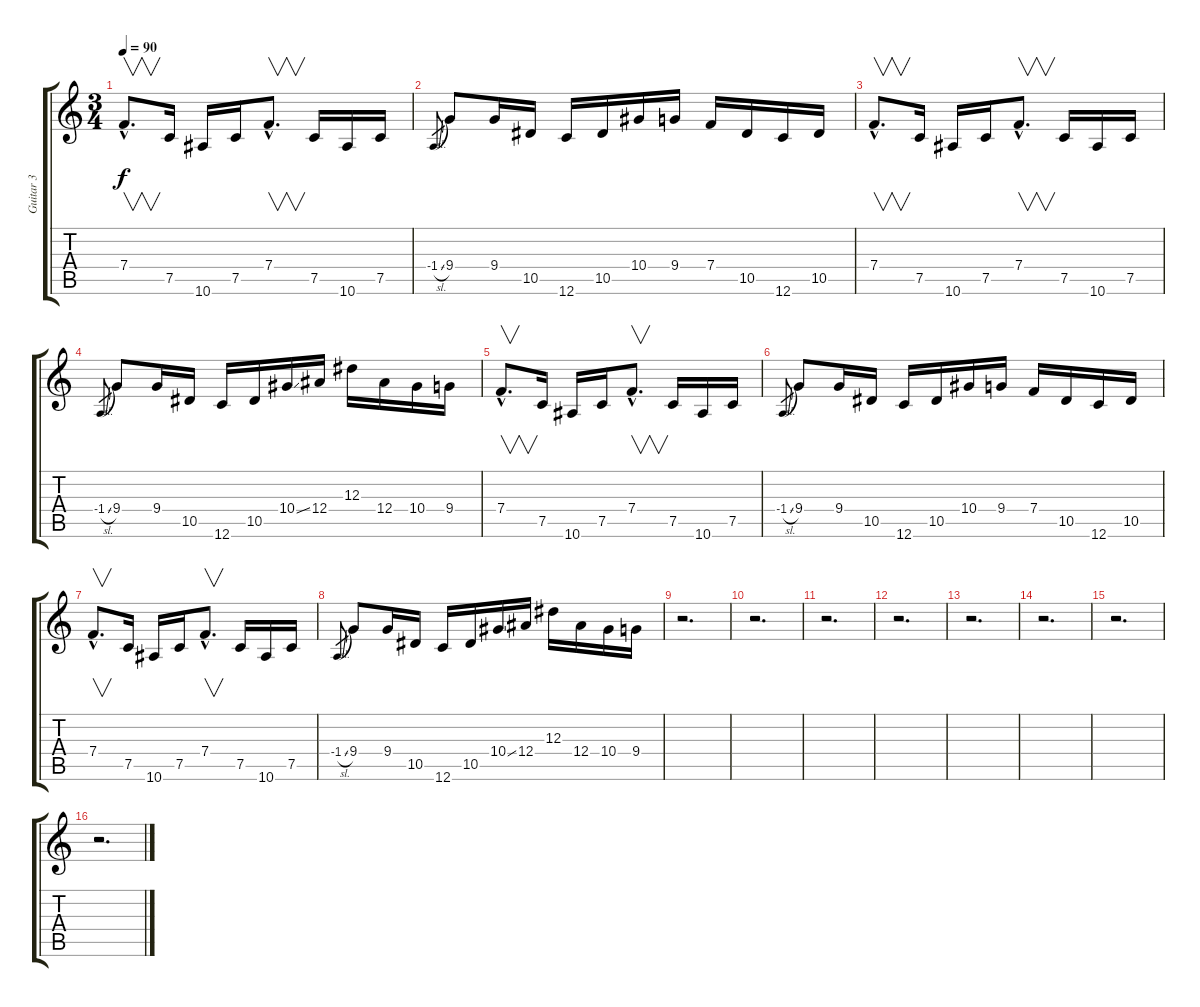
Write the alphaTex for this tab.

\track ("Guitar 3" "Guitar 3") {instrument acousticguitarsteel}
\staff {score tabs}
\tuning (C4 G3 Eb3 Bb2 F2 C2) {hide}
\ts (3 4)
\tempo 90
\clef g2
\ks c
7.4{hac}.8{v d dy f balance 3 instrument distortionguitar} 7.5.16 10.6.16 7.5.16 7.4{hac}.8{v d} 7.5.16 10.6.16 7.5.16 |
-1.4{sl}.8{gr} 9.4.8 9.4.16 10.5.16 12.6.16 10.5.16 10.4.16 9.4.16 7.4.16 10.5.16 12.6.16 10.5.16 |
7.4{hac}.8{v d} 7.5.16 10.6.16 7.5.16 7.4{hac}.8{v d} 7.5.16 10.6.16 7.5.16 |
-1.4{sl}.8{gr} 9.4.8 9.4.16 10.5.16 12.6.16 10.5.16 10.4{ss}.16 12.4.16 12.3.16 12.4.16 10.4.16 9.4.16 |
7.4{hac}.8{v d} 7.5.16 10.6.16 7.5.16 7.4{hac}.8{v d} 7.5.16 10.6.16 7.5.16 |
-1.4{sl}.8{gr} 9.4.8 9.4.16 10.5.16 12.6.16 10.5.16 10.4.16 9.4.16 7.4.16 10.5.16 12.6.16 10.5.16 |
7.4{hac}.8{v d} 7.5.16 10.6.16 7.5.16 7.4{hac}.8{v d} 7.5.16 10.6.16 7.5.16 |
-1.4{sl}.8{gr} 9.4.8 9.4.16 10.5.16 12.6.16 10.5.16 10.4{ss}.16 12.4.16 12.3.16 12.4.16 10.4.16 9.4.16 |
r.2{d} |
r.2{d} |
r.2{d} |
r.2{d} |
r.2{d} |
r.2{d} |
r.2{d} |
r.2{d}
